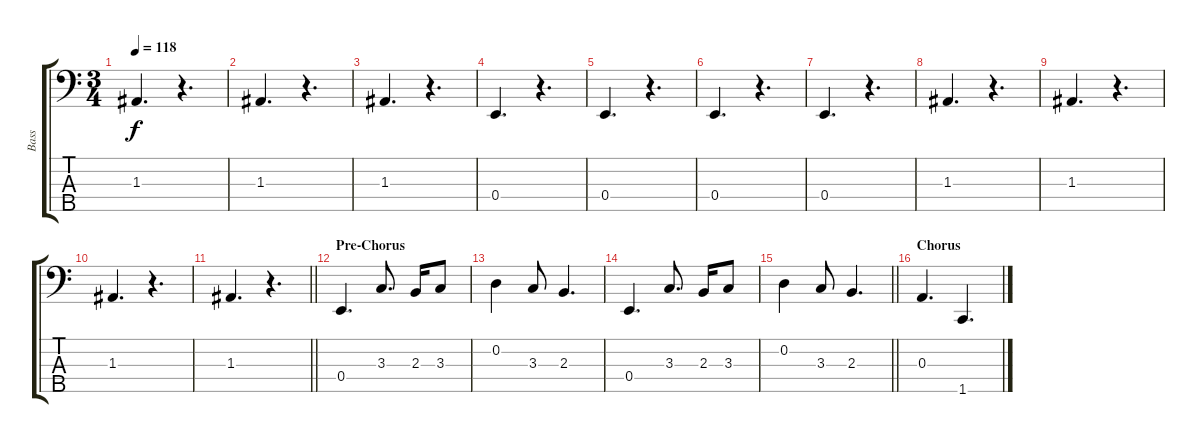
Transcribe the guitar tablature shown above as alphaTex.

\track ("Bass" "Bass") {instrument electricbassfinger}
\staff {score tabs}
\tuning (G2 D2 A1 E1 B0) {hide}
\ts (3 4)
\tempo 118
\clef f4
\ks c
1.3.4{d dy f} r.4{d} |
1.3.4{d} r.4{d} |
1.3.4{d} r.4{d} |
0.4.4{d} r.4{d} |
0.4.4{d} r.4{d} |
0.4.4{d} r.4{d} |
0.4.4{d} r.4{d} |
1.3.4{d} r.4{d} |
1.3.4{d} r.4{d} |
1.3.4{d} r.4{d} |
\barLineRight lightlight
1.3.4{d} r.4{d} |
\section ("" "Pre-Chorus")
0.4.4{d} 3.3.8{d} 2.3.16 3.3.8 |
0.2.4 3.3.8 2.3.4{d} |
0.4.4{d} 3.3.8{d} 2.3.16 3.3.8 |
\barLineRight lightlight
0.2.4 3.3.8 2.3.4{d} |
\section ("" "Chorus")
0.3.4{d} 1.5.4{d}
